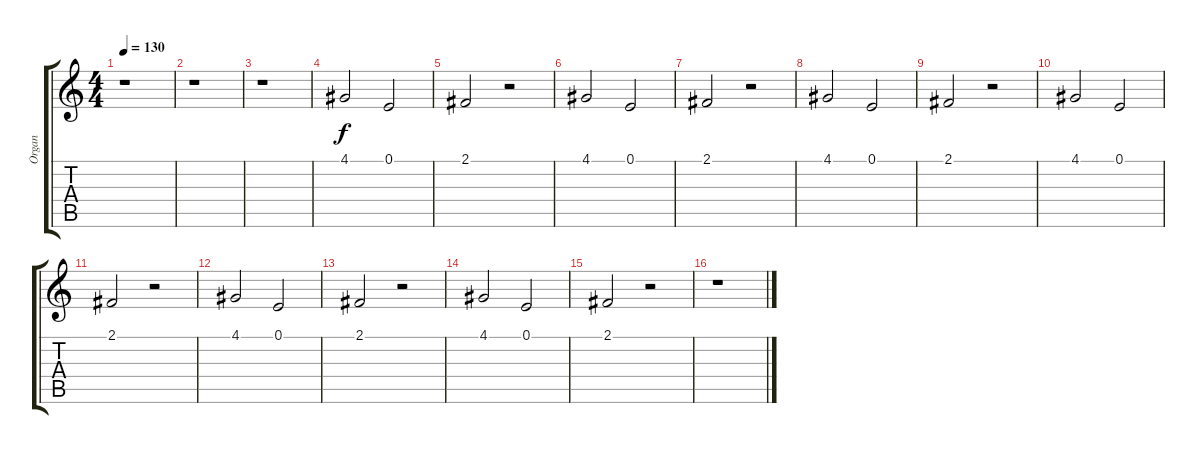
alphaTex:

\track ("Organ" "Organ") {instrument drawbarorgan}
\staff {score tabs}
\tuning (E4 B3 G3 D3 A2 E2) {hide}
\ts (4 4)
\tempo 130
\clef g2
\ks c
r.1{dy f} |
r.1 |
r.1 |
4.1.2 0.1.2 |
2.1.2 r.2 |
4.1.2 0.1.2 |
2.1.2 r.2 |
4.1.2 0.1.2 |
2.1.2 r.2 |
4.1.2 0.1.2 |
2.1.2 r.2 |
4.1.2 0.1.2 |
2.1.2 r.2 |
4.1.2 0.1.2 |
2.1.2 r.2 |
r.1
